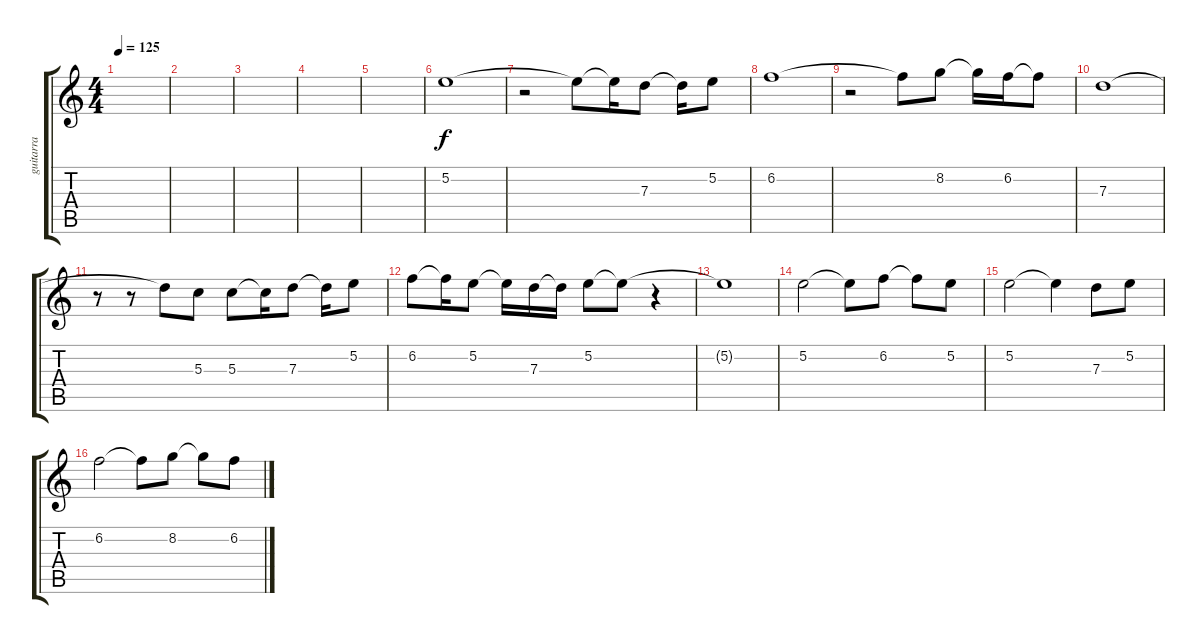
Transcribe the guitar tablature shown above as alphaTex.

\track ("guitarra" "guitarra") {instrument distortionguitar}
\staff {score tabs}
\tuning (E4 B3 G3 D3 A2 E2) {hide}
\ts (4 4)
\tempo 125
\clef g2
\ks c
|
|
|
|
|
5.2.1{volume 9} |
r.2 5.2{t}.8 5.2{t}.16 7.3.8 7.3{t}.16 5.2.8 |
6.2.1 |
r.2 6.2{t}.8 8.2.8 8.2{t}.16 6.2.16 6.2{t}.8 |
7.3.1 |
r.8 r.8 7.3{t}.8 5.3.8 5.3.8 5.3{t}.16 7.3.8 7.3{t}.16 5.2.8 |
6.2.8 6.2{t}.16 5.2.8 5.2{t}.16 7.3.16 7.3{t}.16 5.2.8 5.2{t}.8 r.4 |
5.2{t}.1 |
5.2.2 5.2{t}.8 6.2.8 6.2{t}.8 5.2.8 |
5.2.2 5.2{t}.4 7.3.8 5.2.8 |
6.2.2 6.2{t}.8 8.2.8 8.2{t}.8 6.2.8
